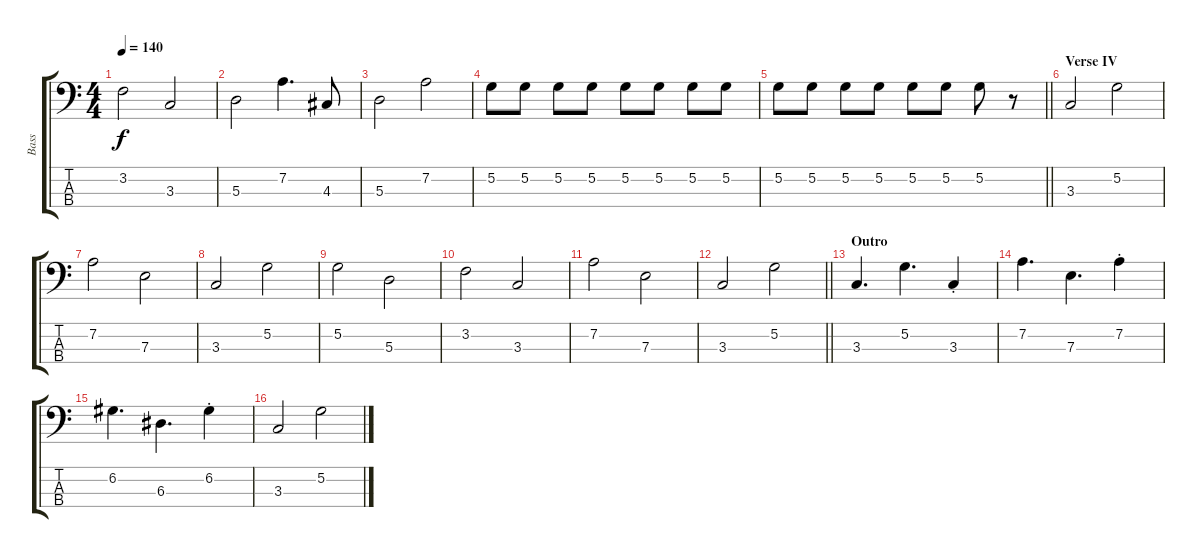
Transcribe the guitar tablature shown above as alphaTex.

\track ("Bass" "Bass") {instrument electricbassfinger}
\staff {score tabs}
\tuning (G2 D2 A1 E1) {hide}
\ts (4 4)
\tempo 140
\clef f4
\ks c
3.2.2{dy f} 3.3.2 |
5.3.2 7.2.4{d} 4.3.8 |
5.3.2 7.2.2 |
5.2.8 5.2.8 5.2.8 5.2.8 5.2.8 5.2.8 5.2.8 5.2.8 |
\barLineRight lightlight
5.2.8 5.2.8 5.2.8 5.2.8 5.2.8 5.2.8 5.2.8 r.8 |
\section ("" "Verse IV")
3.3.2 5.2.2 |
7.2.2 7.3.2 |
3.3.2 5.2.2 |
5.2.2 5.3.2 |
3.2.2 3.3.2 |
7.2.2 7.3.2 |
\barLineRight lightlight
3.3.2 5.2.2 |
\section ("" "Outro")
3.3.4{d} 5.2.4{d} 3.3{st}.4 |
7.2.4{d} 7.3.4{d} 7.2{st}.4 |
6.2.4{d} 6.3.4{d} 6.2{st}.4 |
3.3.2 5.2.2
